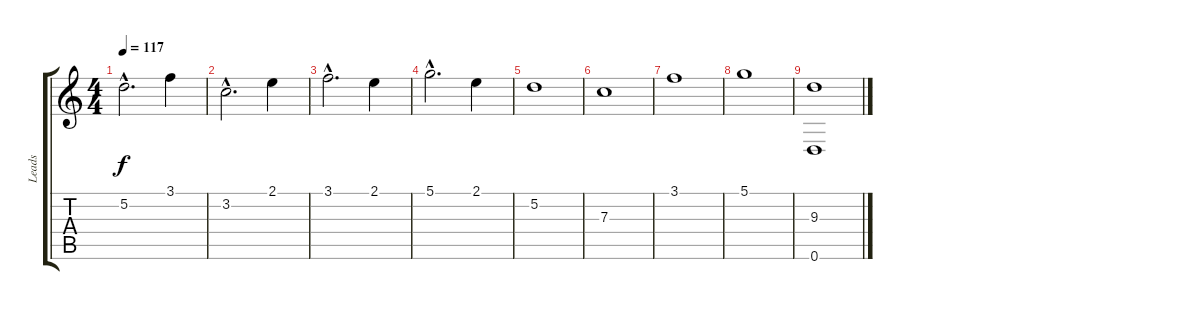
\track ("Leads" "Leads") {instrument distortionguitar}
\staff {score tabs}
\tuning (D4 A3 F3 C3 G2 D2) {hide}
\ts (4 4)
\tempo 117
\clef g2
\ks c
5.2{hac}.2{d dy f} 3.1.4 |
3.2{hac}.2{d} 2.1.4 |
3.1{hac}.2{d} 2.1.4 |
5.1{hac}.2{d} 2.1.4 |
5.2.1 |
7.3.1 |
3.1.1 |
5.1.1 |
(9.3 0.6).1
